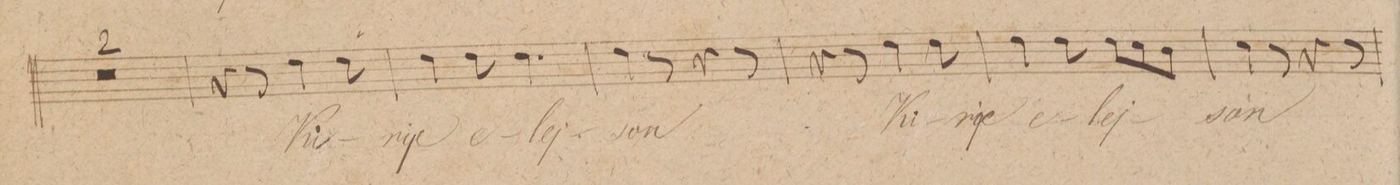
**kern	**text	**dynam
*I"Alto	*	*
*clefC3	*	*
*k[]	*	*
*M6/8	*	*
1.r	.	.
=92	=92	=92
=93	=93	=93
4r	.	.
8r	.	.
4e\	Ki-	.
8e\	.	.
=94	=94	=94
4e\	-rije	.
8e\	e-	.
4.e\	-lej-	.
=95	=95	=95
4e\	-son	.
8r	.	.
4r	.	.
8r	.	.
=96	=96	=96
4r	.	.
8r	.	.
4e\	Ki-	.
8e\	-rije	.
=97	=97	=97
4e\	e-	.
8e\	.	.
8e\L	-lej-	.
8d\	.	.
8c\J	.	.
=98	=98	=98
4d\	-son	.
8r	.	.
4r	.	.
8r	.	.
=99	=99	=99
*-	*-	*-
